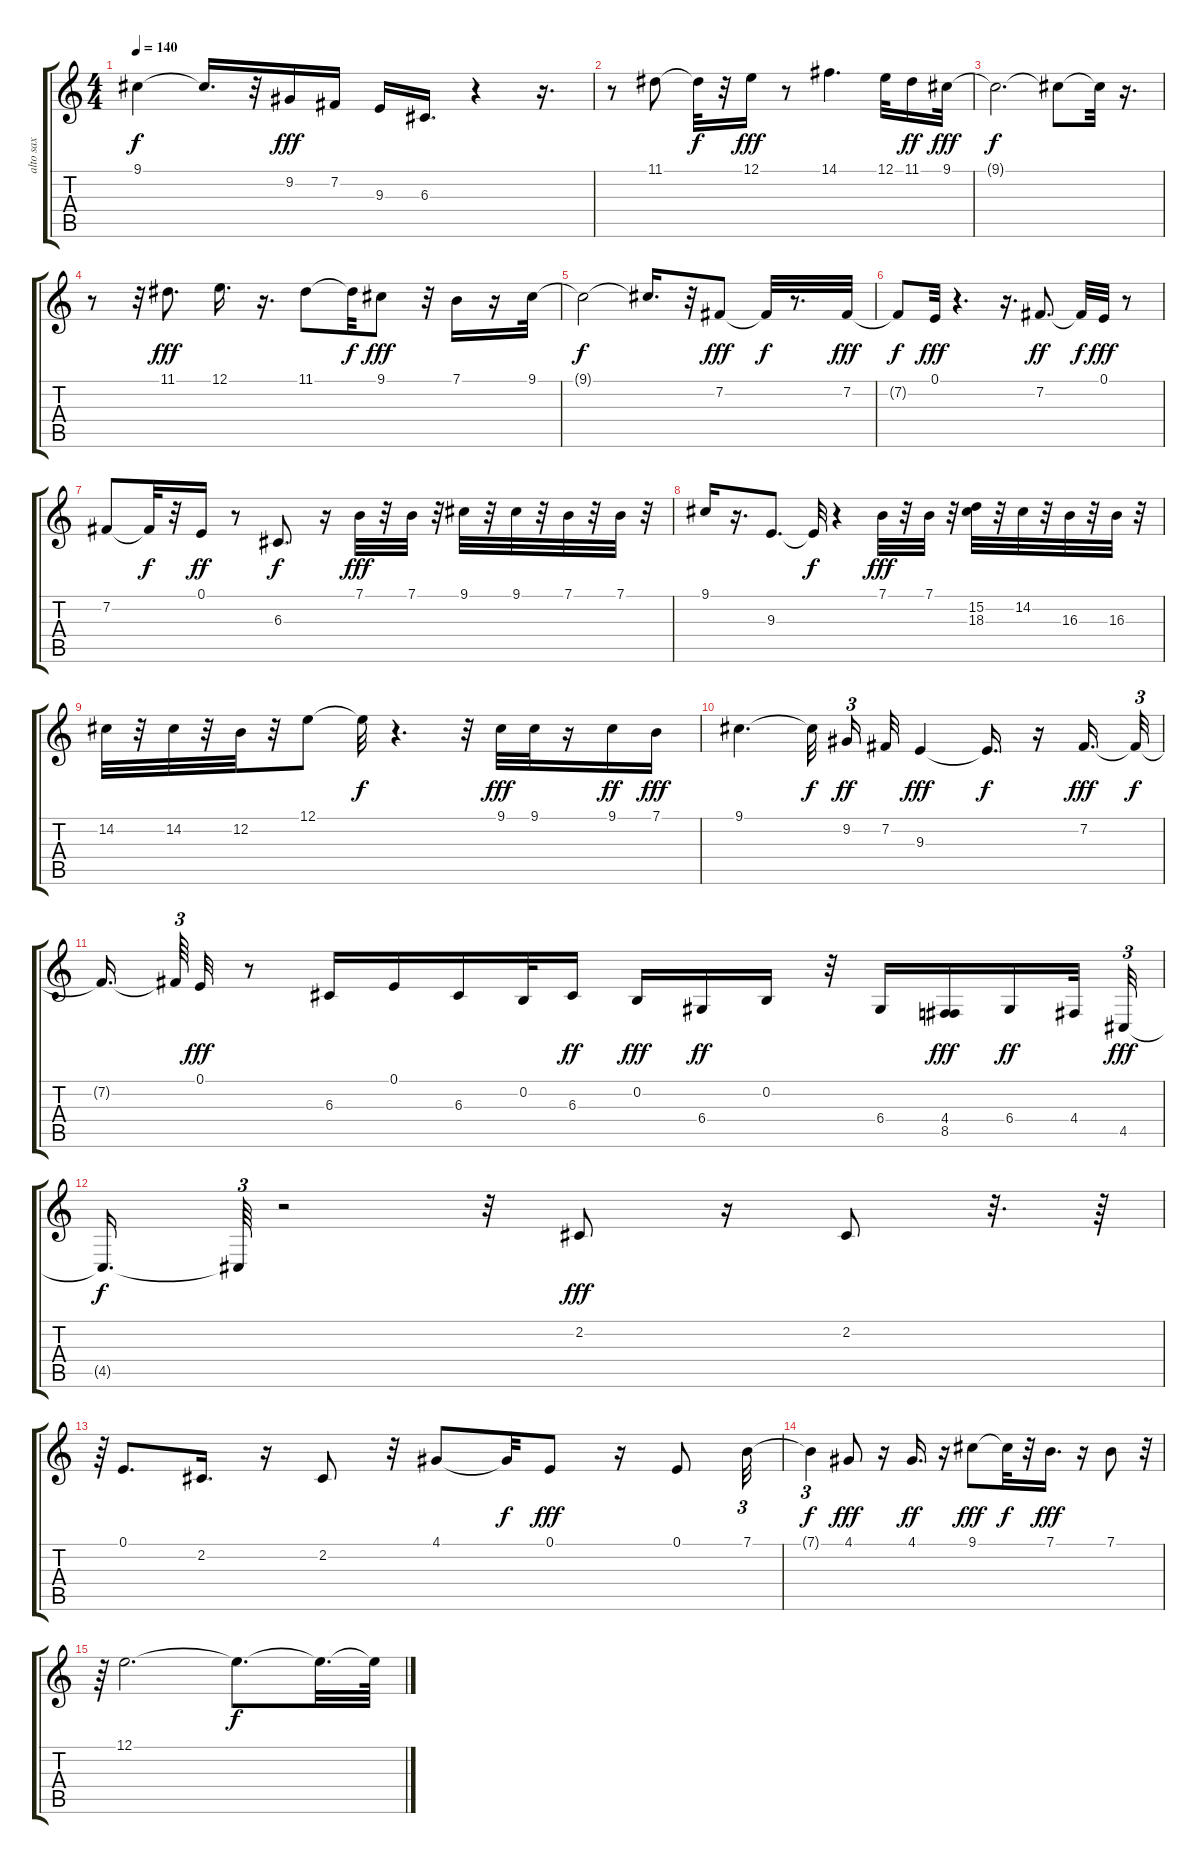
\track ("alto sax" "alto sax") {instrument altosax}
\staff {score tabs}
\tuning (E4 B3 G3 D3 A2 E2) {hide}
\ts (4 4)
\tempo 140
\clef g2
\ks c
9.1{t}.4{dy f} 9.1{t}.16{d} r.32 9.2.16{dy fff} 7.2.16 9.3.16 6.3.16{d} r.4 r.16{d} |
r.8 11.1.8 11.1{t}.32{dy f} r.32 12.1.16{dy fff} r.8 14.1.4{d} 12.1.32 11.1.16{dy ff} 9.1.32{dy fff} |
9.1{t}.2{d dy f} 9.1{t}.8 9.1{t}.32 r.16{d} |
r.8 r.32 11.1.8{d dy fff} 12.1.16{d} r.16{d} 11.1.8 11.1{t}.32{dy f} 9.1.8{dy fff} r.32 7.1.16 r.16 9.1.32 |
9.1{t}.2{dy f} 9.1{t}.16{d} r.32 7.2.8{dy fff} 7.2{t}.32{dy f} r.8{d} 7.2.32{dy fff} |
7.2{t}.8{dy f} 0.1.32{dy fff} r.4{d} r.16{d} 7.2.8{d dy ff} 7.2{t}.32{dy f} 0.1.32{dy fff} r.8 |
7.2.8 7.2{t}.32{dy f} r.32 0.1.16{dy ff} r.8 6.3.8{d dy f} r.16 7.1.32{dy fff} r.32 7.1.32 r.32 9.1.32 r.32 9.1.32 r.32 7.1.32 r.32 7.1.32 r.32 |
9.1.16 r.16{d} 9.3.8{d} 9.3{t}.32{dy f} r.4 7.1.32{dy fff} r.32 7.1.32 r.32 (15.2 18.3).32 r.32 14.2.32 r.32 16.3.32 r.32 16.3.32 r.32 |
14.2.32 r.32 14.2.32 r.32 12.2.32 r.32 12.1.8 12.1{t}.32{dy f} r.4{d} r.32 9.1.32{dy fff} 9.1.32 r.16 9.1.16{dy ff} 7.1.16{dy fff} |
9.1.4{d} 9.1{t}.32{dy f beam splitsecondary} 9.2.16{tu (3 2) dy ff} 7.2.32 9.3.4{dy fff} 9.3{t}.16{d dy f} r.16 7.2.16{d dy fff} 7.2{t}.32{tu (3 2) dy f} |
7.2{t}.16{d beam splitsecondary} 7.2{t}.64{tu (3 2)} 0.1.32{dy fff} r.8 6.3.16 0.1.16 6.3.16 0.2.32 6.3.16{dy ff} 0.2.16{dy fff} 6.4.16{dy ff} 0.2.16 r.32 6.4.16 (4.4 8.5).16{dy fff} 6.4.16{dy ff} 4.4.32 4.5.32{tu (3 2) dy fff} |
4.5{t}.16{d dy f} 4.5{t}.64{tu (3 2)} r.2 r.32 2.2.8{dy fff} r.16 2.2.8 r.32{d} r.64 |
r.64{tu (3 2)} 0.1.8{d} 2.2.16{d} r.16 2.2.8 r.32 4.1.8 4.1{t}.32{dy f} 0.1.8{dy fff} r.16 0.1.8 7.1.32{tu (3 2)} |
7.1{t}.4{tu (3 2) dy f} 4.1.8{dy fff} r.16 4.1.16{d dy ff} r.16 9.1.8{dy fff} 9.1{t}.32{dy f} r.32 7.1.16{d dy fff} r.16 7.1.8 r.32{tu (3 2)} |
r.64{tu (3 2)} 12.1.2{d} 12.1{t}.8{d dy f} 12.1{t}.32{d} 12.1{t}.64
